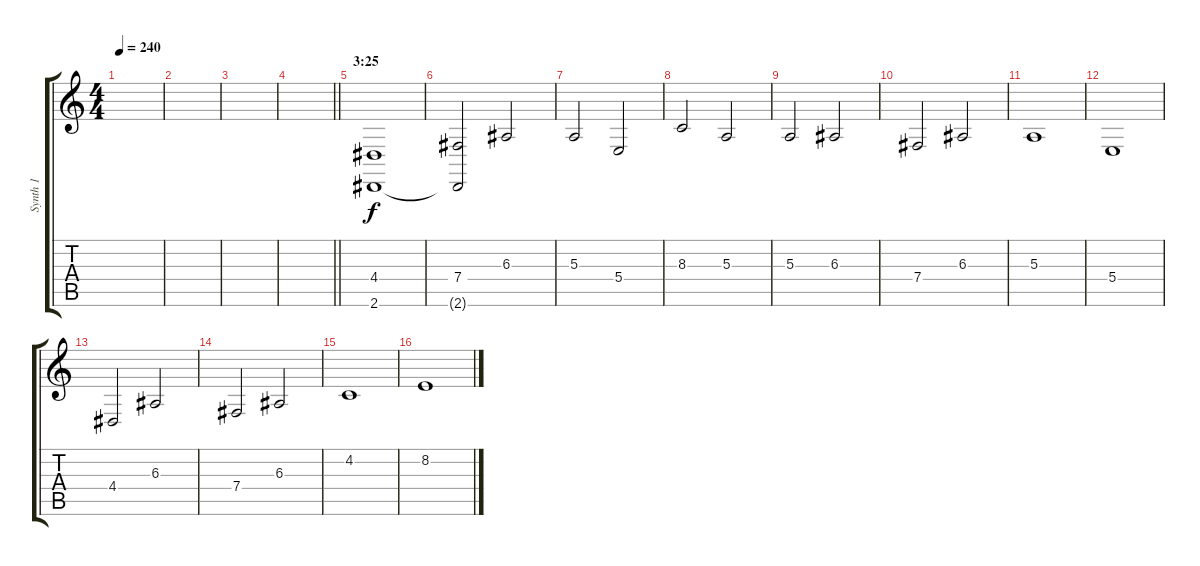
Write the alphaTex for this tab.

\track ("Synth 1" "Synth 1") {instrument frenchhorn}
\staff {score tabs}
\tuning (Db4 Ab3 E3 B2 Gb2 Db2) {hide}
\ts (4 4)
\tempo 240
\clef g2
\ks c
|
|
|
\barLineRight lightlight
|
\section ("" "3:25")
(4.4 2.6).1{volume 9 instrument frenchhorn} |
(7.4 2.6{t}).2 6.3.2 |
5.3.2 5.4.2 |
8.3.2 5.3.2 |
5.3.2 6.3.2 |
7.4.2 6.3.2 |
5.3.1 |
5.4.1 |
4.4.2 6.3.2 |
7.4.2 6.3.2 |
4.2.1 |
8.2.1
